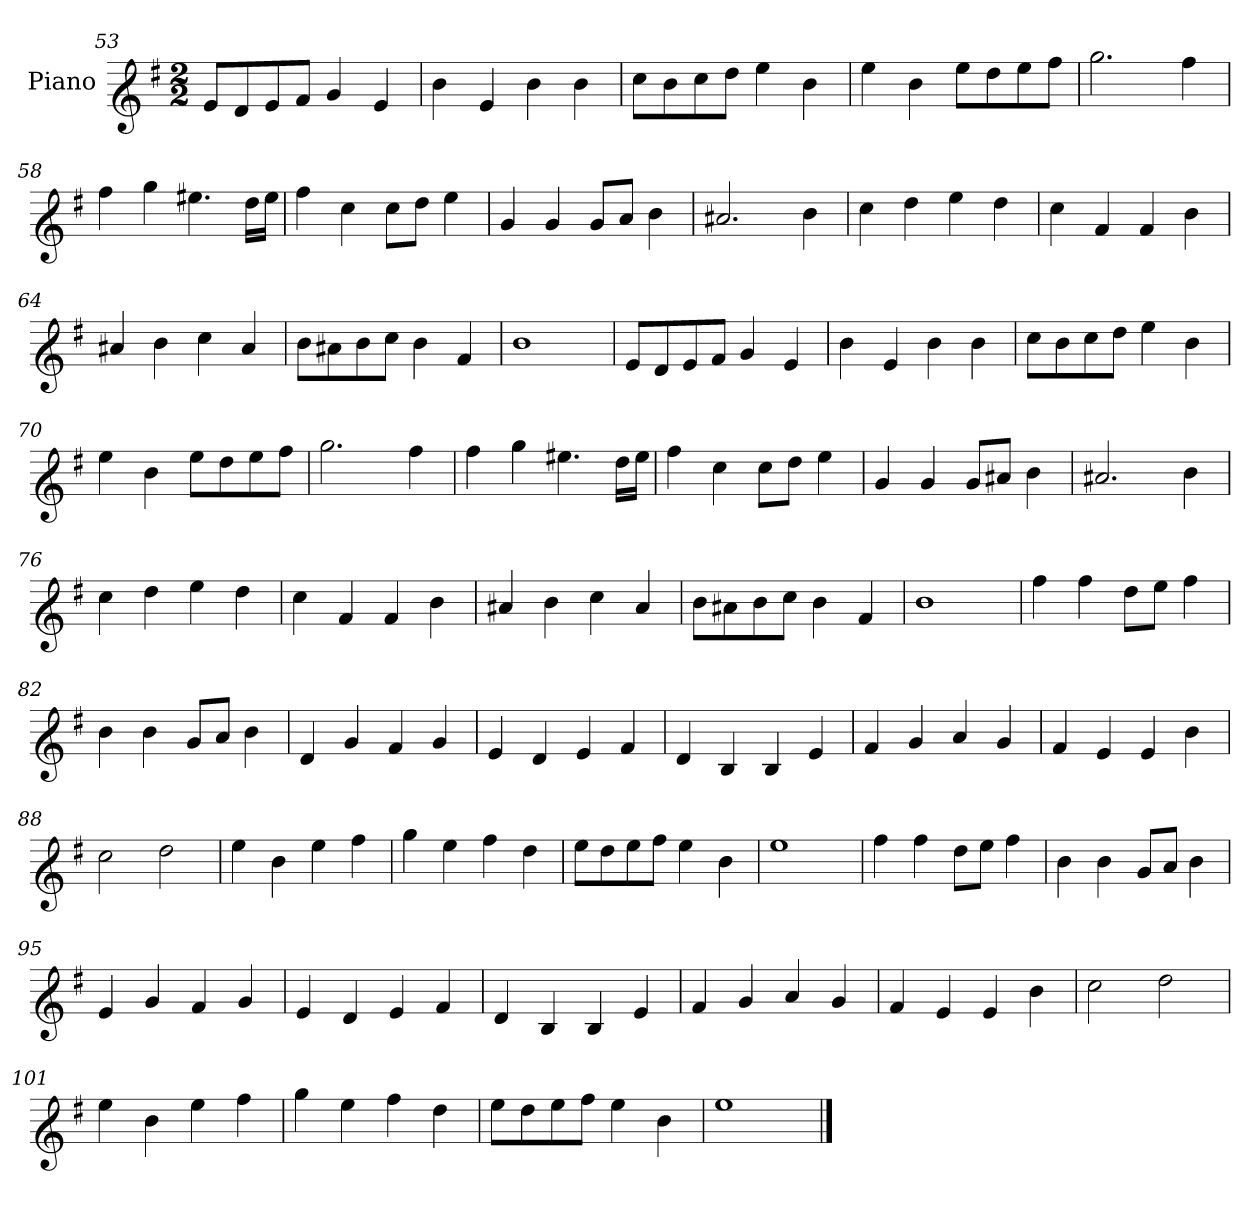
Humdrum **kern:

**kern
*part1
*staff1
*I"Piano
*I'Pno.
*clefG1
*k[f#]
*M2/2
=53
8g/L
8f#/
8g/
8a/J
4b/
4g/
=54
4dd\
4g/
4dd\
4dd\
=55
8ee\L
8dd\
8ee\
8ff#\J
4gg\
4dd\
=56
4gg\
4dd\
8gg\L
8ff#\
8gg\
8aa\J
=57
2.bb\
4aa\
=58
4aa\
4bb\
4.gg#X\
16ff#\LL
16gg#\JJ
!!LO:LB:g=z
=59
4aa\
4ee\
8ee\L
8ff#\J
4gg\
=60
4b/
4b/
8b/L
8cc/J
4dd\
=61
2.cc#X/
4dd\
=62
4ee\
4ff#\
4gg\
4ff#\
=63
4ee\
4a/
4a/
4dd\
=64
4cc#X/
4dd\
4ee\
4cc#/
=65
8dd\L
8cc#X\
8dd\
8ee\J
4dd\
4a/
=66
1dd
!!LO:LB:g=z
=67
8g/L
8f#/
8g/
8a/J
4b/
4g/
=68
4dd\
4g/
4dd\
4dd\
=69
8ee\L
8dd\
8ee\
8ff#\J
4gg\
4dd\
=70
4gg\
4dd\
8gg\L
8ff#\
8gg\
8aa\J
=71
2.bb\
4aa\
=72
4aa\
4bb\
4.gg#X\
16ff#\LL
16gg#\JJ
=73
4aa\
4ee\
8ee\L
8ff#\J
4gg\
!!LO:LB:g=z
=74
4b/
4b/
8b/L
8cc#X/J
4dd\
=75
2.cc#X/
4dd\
=76
4ee\
4ff#\
4gg\
4ff#\
=77
4ee\
4a/
4a/
4dd\
=78
4cc#X/
4dd\
4ee\
4cc#/
=79
8dd\L
8cc#X\
8dd\
8ee\J
4dd\
4a/
=80
1dd
=81
4aa\
4aa\
8ff#\L
8gg\J
4aa\
!!LO:LB:g=z
=82
4dd\
4dd\
8b/L
8cc/J
4dd\
=83
4f#/
4b/
4a/
4b/
=84
4g/
4f#/
4g/
4a/
=85
4f#/
4d/
4d/
4g/
=86
4a/
4b/
4cc/
4b/
=87
4a/
4g/
4g/
4dd\
=88
2ee\
2ff#\
=89
4gg\
4dd\
4gg\
4aa\
=90
4bb\
4gg\
4aa\
4ff#\
!!LO:PB:g=z
=91
8gg\L
8ff#\
8gg\
8aa\J
4gg\
4dd\
=92
1gg
=93
4aa\
4aa\
8ff#\L
8gg\J
4aa\
=94
4dd\
4dd\
8b/L
8cc/J
4dd\
=95
4g/
4b/
4a/
4b/
=96
4g/
4f#/
4g/
4a/
=97
4f#/
4d/
4d/
4g/
=98
4a/
4b/
4cc/
4b/
!!LO:LB:g=z
=99
4a/
4g/
4g/
4dd\
=100
2ee\
2ff#\
=101
4gg\
4dd\
4gg\
4aa\
=102
4bb\
4gg\
4aa\
4ff#\
=103
8gg\L
8ff#\
8gg\
8aa\J
4gg\
4dd\
=104
1gg
==
*-
